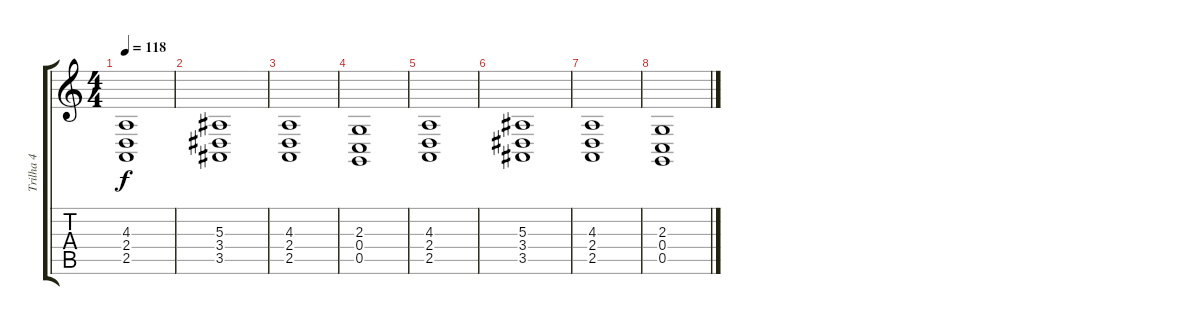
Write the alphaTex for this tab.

\track ("Trilha 4" "Trilha 4") {instrument synthstrings2}
\staff {score tabs}
\tuning (D4 A3 F3 C3 G2 D2) {hide}
\ts (4 4)
\tempo 118
\clef g2
\ks c
(4.3 2.4 2.5).1{dy f} |
(5.3 3.4 3.5).1 |
(4.3 2.4 2.5).1 |
(2.3 0.4 0.5).1 |
(4.3 2.4 2.5).1 |
(5.3 3.4 3.5).1 |
(4.3 2.4 2.5).1 |
(2.3 0.4 0.5).1
